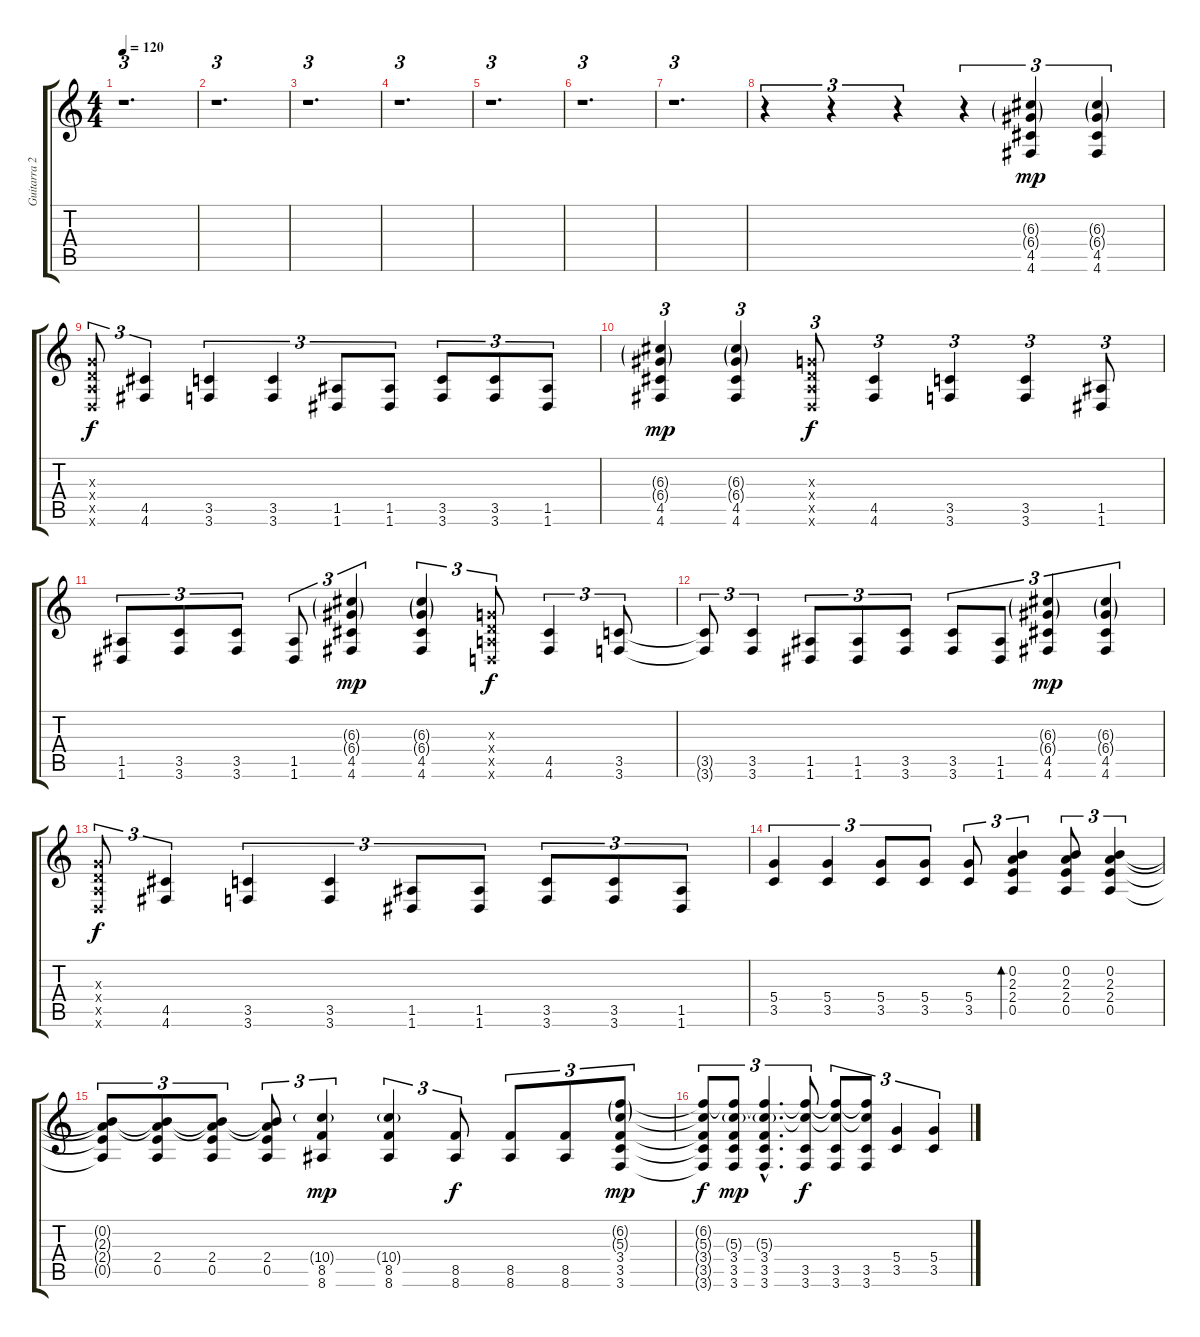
\track ("Guitarra 2" "Guitarra 2") {instrument distortionguitar}
\staff {score tabs}
\tuning (E4 B3 G3 D3 A2 D2) {hide}
\ts (4 4)
\tempo 120
\clef g2
\ks c
r.1{d tu (3 2) dy f} |
r.1{d tu (3 2)} |
r.1{d tu (3 2)} |
r.1{d tu (3 2)} |
r.1{d tu (3 2)} |
r.1{d tu (3 2)} |
r.1{d tu (3 2)} |
r.4{tu (3 2)} r.4{tu (3 2)} r.4{tu (3 2)} r.4{tu (3 2)} (6.3{g} 6.4{g} 4.5 4.6).4{tu (3 2) dy mp} (6.3{g} 6.4{g} 4.5 4.6).4{tu (3 2)} |
(0.3{x} 0.4{x} 0.5{x} 0.6{x}).8{tu (3 2) dy f balance 8} (4.5 4.6).4{tu (3 2) balance 2} (3.5 3.6).4{tu (3 2)} (3.5 3.6).4{tu (3 2)} (1.5 1.6).8{tu (3 2)} (1.5 1.6).8{tu (3 2)} (3.5 3.6).8{tu (3 2)} (3.5 3.6).8{tu (3 2)} (1.5 1.6).8{tu (3 2)} |
(6.3{g} 6.4{g} 4.5 4.6).4{tu (3 2) dy mp} (6.3{g} 6.4{g} 4.5 4.6).4{tu (3 2)} (0.3{x} 0.4{x} 0.5{x} 0.6{x}).8{tu (3 2) dy f balance 8} (4.5 4.6).4{tu (3 2) balance 2} (3.5 3.6).4{tu (3 2)} (3.5 3.6).4{tu (3 2)} (1.5 1.6).8{tu (3 2)} |
(1.5 1.6).8{tu (3 2)} (3.5 3.6).8{tu (3 2)} (3.5 3.6).8{tu (3 2)} (1.5 1.6).8{tu (3 2)} (6.3{g} 6.4{g} 4.5 4.6).4{tu (3 2) dy mp} (6.3{g} 6.4{g} 4.5 4.6).4{tu (3 2)} (0.3{x} 0.4{x} 0.5{x} 0.6{x}).8{tu (3 2) dy f balance 8} (4.5 4.6).4{tu (3 2) balance 2} (3.5 3.6).8{tu (3 2)} |
(3.5{t} 3.6{t}).8{tu (3 2)} (3.5 3.6).4{tu (3 2)} (1.5 1.6).8{tu (3 2)} (1.5 1.6).8{tu (3 2)} (3.5 3.6).8{tu (3 2)} (3.5 3.6).8{tu (3 2)} (1.5 1.6).8{tu (3 2)} (6.3{g} 6.4{g} 4.5 4.6).4{tu (3 2) dy mp} (6.3{g} 6.4{g} 4.5 4.6).4{tu (3 2)} |
(0.3{x} 0.4{x} 0.5{x} 0.6{x}).8{tu (3 2) dy f balance 8} (4.5 4.6).4{tu (3 2) balance 2} (3.5 3.6).4{tu (3 2)} (3.5 3.6).4{tu (3 2)} (1.5 1.6).8{tu (3 2)} (1.5 1.6).8{tu (3 2)} (3.5 3.6).8{tu (3 2)} (3.5 3.6).8{tu (3 2)} (1.5 1.6).8{tu (3 2)} |
(5.4 3.5).4{tu (3 2)} (5.4 3.5).4{tu (3 2)} (5.4 3.5).8{tu (3 2)} (5.4 3.5).8{tu (3 2)} (5.4 3.5).8{tu (3 2)} (0.2 2.3 2.4 0.5).4{tu (3 2) bd 60} (0.2 2.3 2.4 0.5).8{tu (3 2)} (0.2 2.3 2.4 0.5).4{tu (3 2)} |
(0.2{t} 2.3{t} 2.4{t} 0.5{t}).8{tu (3 2)} (0.2{t} 2.3{t} 2.4 0.5).8{tu (3 2)} (0.2{t} 2.3{t} 2.4 0.5).8{tu (3 2)} (0.2{t} 2.3{t} 2.4 0.5).8{tu (3 2)} (10.4{g} 8.5 8.6).4{tu (3 2) dy mp} (10.4{g} 8.5 8.6).4{tu (3 2)} (8.5 8.6).8{tu (3 2) dy f} (8.5 8.6).8{tu (3 2)} (8.5 8.6).8{tu (3 2)} (6.2{g} 5.3{g} 3.4 3.5 3.6).8{tu (3 2) dy mp} |
(6.2{t} 5.3{t} 3.4{t} 3.5{t} 3.6{t}).8{tu (3 2) dy f} (6.2{t} 5.3{g} 3.4 3.5 3.6).8{tu (3 2) dy mp} (6.2{hac t} 5.3{g hac} 3.4{hac} 3.5{hac} 3.6{hac}).4{d tu (3 2)} (6.2{t} 5.3{t} 3.5 3.6).8{tu (3 2) dy f} (6.2{t} 5.3{t} 3.5 3.6).8{tu (3 2)} (6.2{t} 5.3{t} 3.5 3.6).8{tu (3 2)} (5.4 3.5).4{tu (3 2)} (5.4 3.5).4{tu (3 2)}
